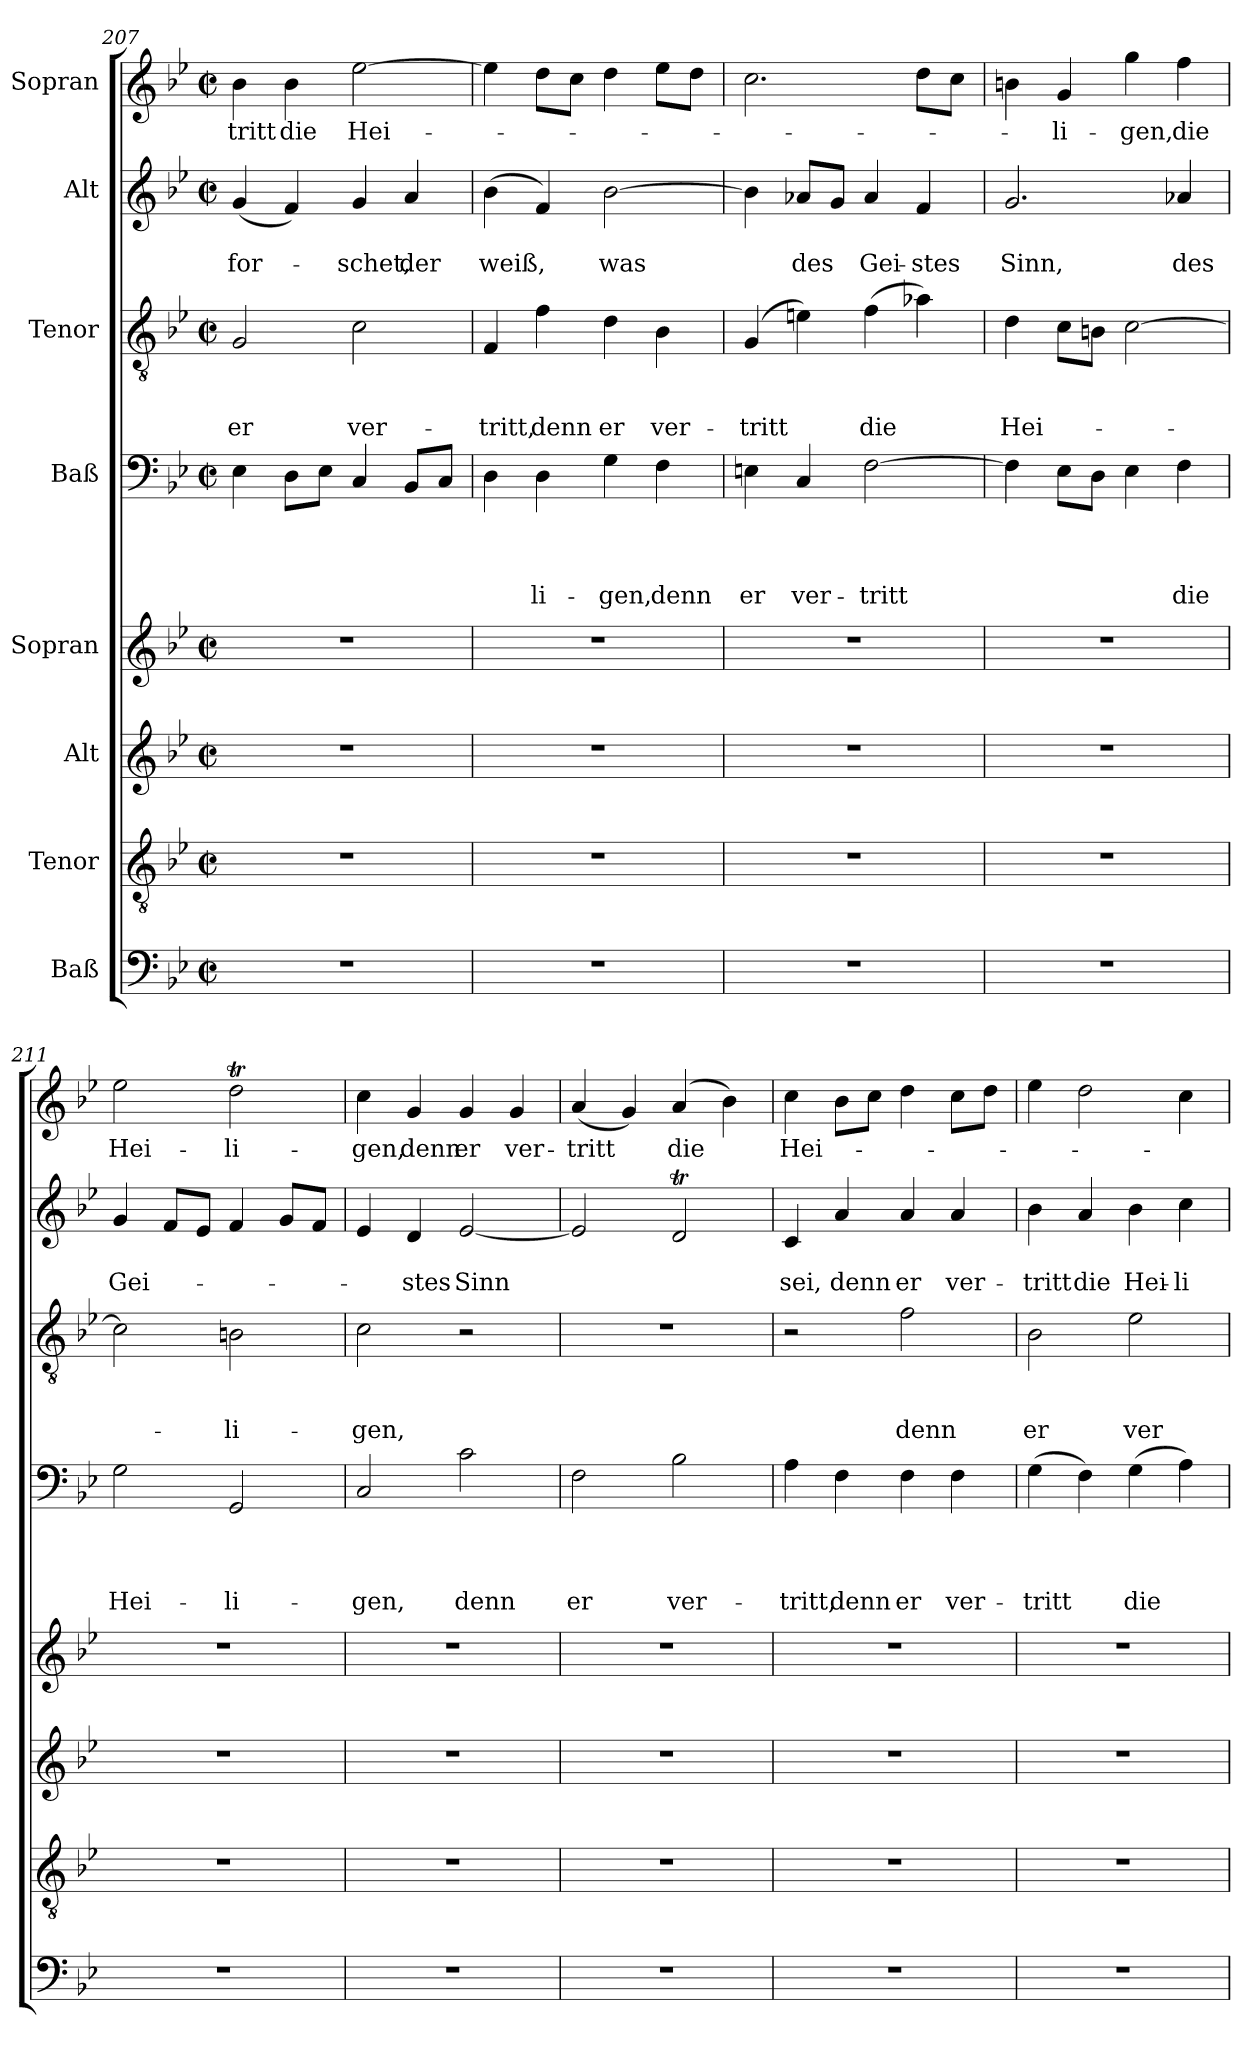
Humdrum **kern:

**kern	**kern	**kern	**kern	**kern	**text	**text	**text	**text	**kern	**text	**text	**text	**kern	**text	**text	**kern	**text
*part8	*part7	*part6	*part5	*part4	*part4	*part4	*part4	*part4	*part3	*part3	*part3	*part3	*part2	*part2	*part2	*part1	*part1
*staff8	*staff7	*staff6	*staff5	*staff4	*staff4	*staff4	*staff4	*staff4	*staff3	*staff3	*staff3	*staff3	*staff2	*staff2	*staff2	*staff1	*staff1
*I"Baß	*I"Tenor	*I"Alt	*I"Sopran	*I"Baß	*	*	*	*	*I"Tenor	*	*	*	*I"Alt	*	*	*I"Sopran	*
*clefF4	*clefGv2	*clefG2	*clefG2	*clefF4	*	*	*	*	*clefGv2	*	*	*	*clefG2	*	*	*clefG2	*
*k[b-e-]	*k[b-e-]	*k[b-e-]	*k[b-e-]	*k[b-e-]	*	*	*	*	*k[b-e-]	*	*	*	*k[b-e-]	*	*	*k[b-e-]	*
*B-:	*B-:	*B-:	*B-:	*B-:	*	*	*	*	*B-:	*	*	*	*B-:	*	*	*B-:	*
*M2/2	*M2/2	*M2/2	*M2/2	*M2/2	*	*	*	*	*M2/2	*	*	*	*M2/2	*	*	*M2/2	*
*met(c|)	*met(c|)	*met(c|)	*met(c|)	*met(c|)	*	*	*	*	*met(c|)	*	*	*	*met(c|)	*	*	*met(c|)	*
=207	=207	=207	=207	=207	=207	=207	=207	=207	=207	=207	=207	=207	=207	=207	=207	=207	=207
1r	1r	1r	1r	4E-!\	.	.	.	.	2G!/	.	.	er	(4g!/	.	for-	4b-!\	-tritt
.	.	.	.	8D!\L	.	.	.	.	.	.	.	.	4f!/)	.	.	4b-!\	die
.	.	.	.	8E-!\J	.	.	.	.	.	.	.	.	.	.	.	.	.
.	.	.	.	4C!/	.	.	.	.	2c!\	.	.	ver-	4g!/	.	-schet,	[2ee-!\	Hei-
.	.	.	.	8BB-!/L	.	.	.	.	.	.	.	.	4a!/	.	der	.	.
.	.	.	.	8C!/J	.	.	.	.	.	.	.	.	.	.	.	.	.
=208	=208	=208	=208	=208	=208	=208	=208	=208	=208	=208	=208	=208	=208	=208	=208	=208	=208
1r	1r	1r	1r	4D!\	.	.	.	.	4F!/	.	.	-tritt,	(4b-!\	.	weiß,	4ee-!\]	.
.	.	.	.	4D!\	.	.	.	-li-	4f!\	.	.	denn	4f!/)	.	.	8dd!\L	.
.	.	.	.	.	.	.	.	.	.	.	.	.	.	.	.	8cc!\J	.
.	.	.	.	4G!\	.	.	.	-gen,	4d!\	.	.	er	[2b-!\	.	was	4dd!\	.
.	.	.	.	4F!\	.	.	.	denn	4B-!\	.	.	ver-	.	.	.	8ee-!\L	.
.	.	.	.	.	.	.	.	.	.	.	.	.	.	.	.	8dd!\J	.
=209	=209	=209	=209	=209	=209	=209	=209	=209	=209	=209	=209	=209	=209	=209	=209	=209	=209
1r	1r	1r	1r	4En!\	.	.	.	er	(4G!/	.	.	-tritt	4b-!\]	.	.	2.cc!\	.
.	.	.	.	4C!/	.	.	.	ver-	4en!\)	.	.	.	8a-X!/L	.	des	.	.
.	.	.	.	.	.	.	.	.	.	.	.	.	8g!/J	.	.	.	.
.	.	.	.	[2F!\	.	.	.	-tritt	(4f!\	.	.	die	4a-!/	.	Gei-	.	.
.	.	.	.	.	.	.	.	.	4a-X!\)	.	.	.	4f!/	.	-stes	8dd!\L	.
.	.	.	.	.	.	.	.	.	.	.	.	.	.	.	.	8cc!\J	.
=210	=210	=210	=210	=210	=210	=210	=210	=210	=210	=210	=210	=210	=210	=210	=210	=210	=210
1r	1r	1r	1r	4F!\]	.	.	.	.	4d!\	.	.	Hei-	2.g!/	.	Sinn,	4bn!\	.
.	.	.	.	8E-!\L	.	.	.	.	8c!\L	.	.	.	.	.	.	4g!/	-li-
.	.	.	.	8D!\J	.	.	.	.	8Bn!\J	.	.	.	.	.	.	.	.
.	.	.	.	4E-!\	.	.	.	.	[2c!\	.	.	.	.	.	.	4gg!\	-gen,
.	.	.	.	4F!\	.	.	.	die	.	.	.	.	4a-X!/	.	des	4ff!\	die
!!LO:LB:g=z
=211	=211	=211	=211	=211	=211	=211	=211	=211	=211	=211	=211	=211	=211	=211	=211	=211	=211
1r	1r	1r	1r	2G!\	.	.	.	Hei-	2c!\]	.	.	.	4g!/	.	Gei-	2ee-!\	Hei-
.	.	.	.	.	.	.	.	.	.	.	.	.	8f!/L	.	.	.	.
.	.	.	.	.	.	.	.	.	.	.	.	.	8e-!/J	.	.	.	.
.	.	.	.	2GG!/	.	.	.	-li-	2Bn!\	.	.	-li-	4f!/	.	.	2ddt!\	-li-
.	.	.	.	.	.	.	.	.	.	.	.	.	8g!/L	.	.	.	.
.	.	.	.	.	.	.	.	.	.	.	.	.	8f!/J	.	.	.	.
=212	=212	=212	=212	=212	=212	=212	=212	=212	=212	=212	=212	=212	=212	=212	=212	=212	=212
1r	1r	1r	1r	2C!/	.	.	.	-gen,	2c!\	.	.	-gen,	4e-!/	.	.	4cc!\	-gen,
.	.	.	.	.	.	.	.	.	.	.	.	.	4d!/	.	-stes	4g!/	denn
.	.	.	.	2c!\	.	.	.	denn	2r	.	.	.	[2e-!/	.	Sinn	4g!/	er
.	.	.	.	.	.	.	.	.	.	.	.	.	.	.	.	4g!/	ver-
=213	=213	=213	=213	=213	=213	=213	=213	=213	=213	=213	=213	=213	=213	=213	=213	=213	=213
1r	1r	1r	1r	2F!\	.	.	.	er	1r	.	.	.	2e-!/]	.	.	(4a!/	-tritt
.	.	.	.	.	.	.	.	.	.	.	.	.	.	.	.	4g!/)	.
.	.	.	.	2B-!\	.	.	.	ver-	.	.	.	.	2dt!/	.	.	(4a!/	die
.	.	.	.	.	.	.	.	.	.	.	.	.	.	.	.	4b-!\)	.
=214	=214	=214	=214	=214	=214	=214	=214	=214	=214	=214	=214	=214	=214	=214	=214	=214	=214
1r	1r	1r	1r	4A!\	.	.	.	-tritt,	2r	.	.	.	4c!/	.	sei,	4cc!\	Hei-
.	.	.	.	4F!\	.	.	.	denn	.	.	.	.	4a!/	.	denn	8b-!\L	.
.	.	.	.	.	.	.	.	.	.	.	.	.	.	.	.	8cc!\J	.
.	.	.	.	4F!\	.	.	.	er	2f!\	.	.	denn	4a!/	.	er	4dd!\	.
.	.	.	.	4F!\	.	.	.	ver-	.	.	.	.	4a!/	.	ver-	8cc!\L	.
.	.	.	.	.	.	.	.	.	.	.	.	.	.	.	.	8dd!\J	.
=215	=215	=215	=215	=215	=215	=215	=215	=215	=215	=215	=215	=215	=215	=215	=215	=215	=215
1r	1r	1r	1r	(4G!\	.	.	.	-tritt	2B-!\	.	.	er	4b-!\	.	-tritt	4ee-!\	.
.	.	.	.	4F!\)	.	.	.	.	.	.	.	.	4a!/	.	die	2dd!\	.
.	.	.	.	(4G!\	.	.	.	die	2e-!\	.	.	ver-	4b-!\	.	Hei-	.	.
.	.	.	.	4A!\)	.	.	.	.	.	.	.	.	4cc!\	.	-li-	4cc!\	.
=	=	=	=	=	=	=	=	=	=	=	=	=	=	=	=	=	=
*-	*-	*-	*-	*-	*-	*-	*-	*-	*-	*-	*-	*-	*-	*-	*-	*-	*-
